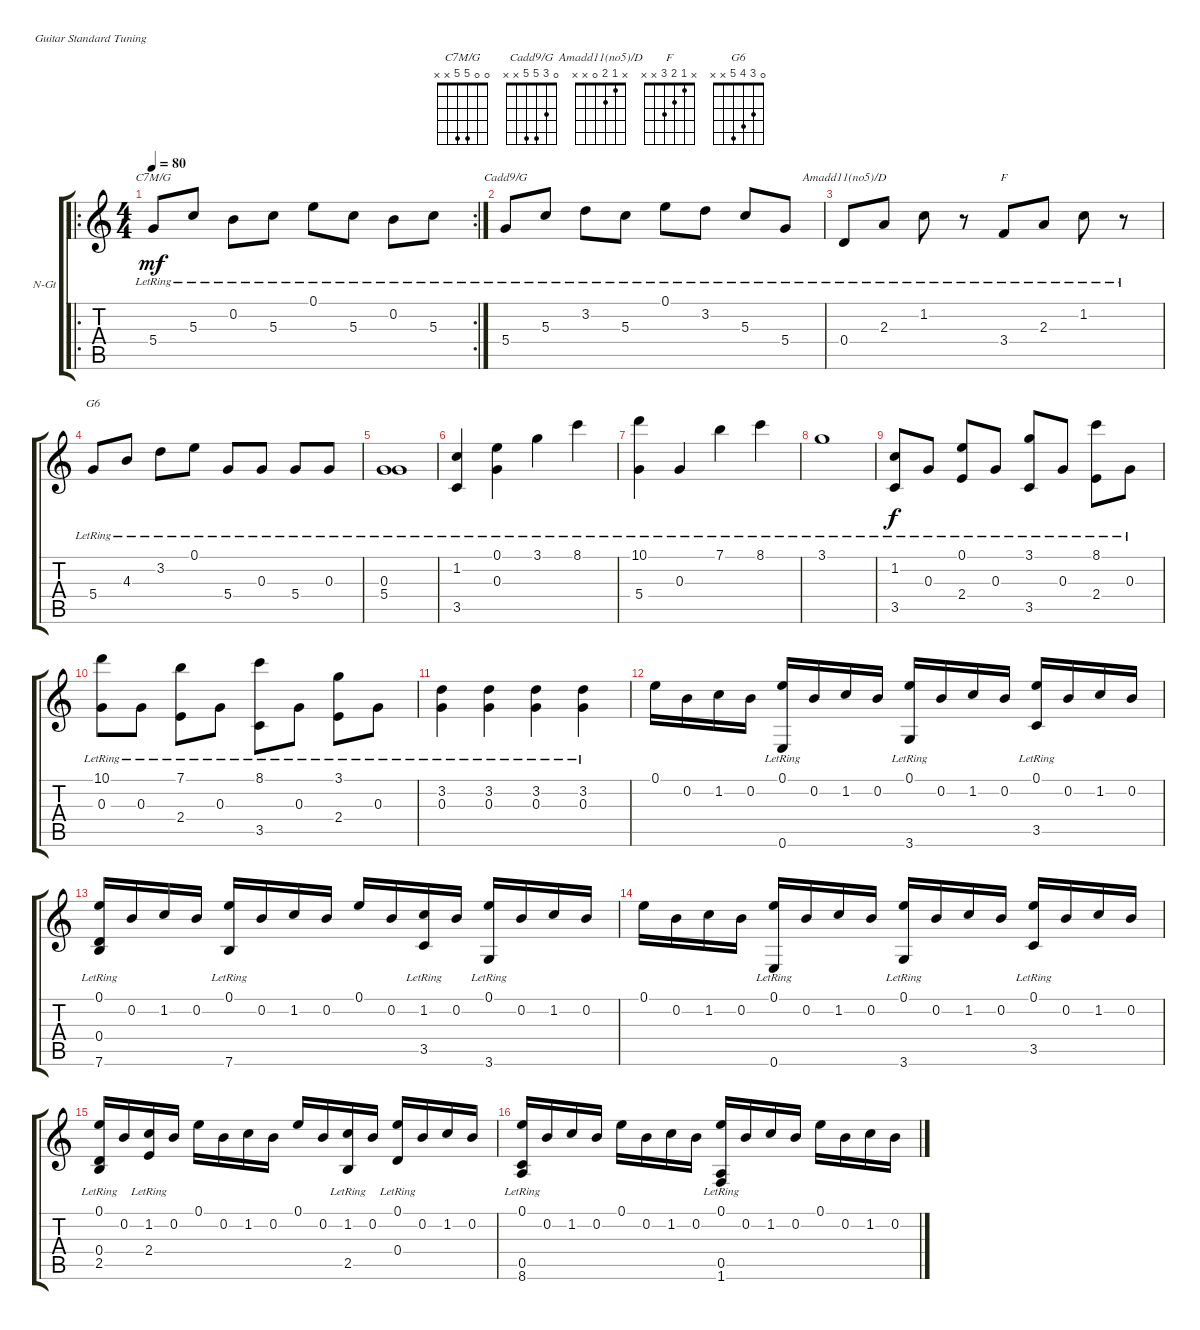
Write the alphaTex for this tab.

\defaultSystemsLayout 4
\bracketExtendMode groupsimilarinstruments
\firstSystemTrackNameOrientation horizontal
\otherSystemsTrackNameOrientation horizontal
\track ("Nylon Guitar" "N-Gt") {instrument acousticguitarnylon}
\staff {score tabs}
\tuning (E4 B3 G3 D3 A2 E2)
\chord ("C7M/G" 0 0 5 5 x x)
\chord ("Cadd9/G" 0 3 5 5 x x)
\chord ("Amadd11(no5)/D" x 1 2 0 x x)
\chord ("F" x 1 2 3 x x)
\chord ("G6" 0 3 4 5 x x)
\ro
\rc 2
\ts (4 4)
\tempo 80
\clef g2
\ks c
5.4{lr}.8{ch "C7M/G" dy mf instrument acousticguitarnylon} 5.3{lr}.8 0.2{lr}.8 5.3{lr}.8 0.1{lr}.8 5.3{lr}.8 0.2{lr}.8 5.3{lr}.8 |
5.4{lr}.8{ch "Cadd9/G"} 5.3{lr}.8 3.2{lr}.8 5.3{lr}.8 0.1{lr}.8 3.2{lr}.8 5.3{lr}.8 5.4{lr}.8 |
0.4{lr}.8{ch "Amadd11(no5)/D"} 2.3{lr}.8 1.2{lr}.8 r.8 3.4{lr}.8{ch "F"} 2.3{lr}.8 1.2{lr}.8 r.8 |
5.4{lr}.8{ch "G6"} 4.3{lr}.8 3.2{lr}.8 0.1{lr}.8 5.4{lr}.8 0.3{lr}.8 5.4{lr}.8 0.3{lr}.8 |
(0.3{lr} 5.4).1 |
(1.2{lr} 3.5{lr}).4 (0.1{lr} 0.3{lr}).4 3.1{lr}.4 8.1{lr}.4 |
(10.1{lr} 5.4).4 0.3{lr}.4 7.1{lr}.4 8.1{lr}.4 |
3.1{lr}.1 |
(3.5{lr} 1.2{lr}).8{dy f} 0.3{lr}.8 (2.4{lr} 0.1{lr}).8 0.3{lr}.8 (3.5{lr} 3.1{lr}).8 0.3{lr}.8 (2.4{lr} 8.1{lr}).8 0.3{lr}.8 |
(10.1{lr} 0.3{lr}).8 0.3{lr}.8 (2.4{lr} 7.1{lr}).8 0.3{lr}.8 (3.5{lr} 8.1{lr}).8 0.3{lr}.8 (2.4{lr} 3.1{lr}).8 0.3{lr}.8 |
(3.2{lr} 0.3{lr}).4 (3.2{lr} 0.3{lr}).4 (3.2{lr} 0.3{lr}).4 (3.2{lr} 0.3{lr}).4 |
0.1.16 0.2.16 1.2.16 0.2.16 (0.1{lr} 0.6{lr}).16 0.2.16 1.2.16 0.2.16 (0.1{lr} 3.6{lr}).16 0.2.16 1.2.16 0.2.16 (0.1{lr} 3.5{lr}).16 0.2.16 1.2.16 0.2.16 |
(0.1{lr} 0.4{lr} 7.6{lr}).16 0.2.16 1.2.16 0.2.16 (0.1{lr} 7.6{lr}).16 0.2.16 1.2.16 0.2.16 0.1.16 0.2.16 (1.2{lr} 3.5{lr}).16 0.2.16 (0.1{lr} 3.6{lr}).16 0.2.16 1.2.16 0.2.16 |
0.1.16 0.2.16 1.2.16 0.2.16 (0.1{lr} 0.6{lr}).16 0.2.16 1.2.16 0.2.16 (0.1{lr} 3.6{lr}).16 0.2.16 1.2.16 0.2.16 (0.1{lr} 3.5{lr}).16 0.2.16 1.2.16 0.2.16 |
(0.1{lr} 0.4{lr} 2.5{lr}).16 0.2.16 (1.2{lr} 2.4{lr}).16 0.2.16 0.1.16 0.2.16 1.2.16 0.2.16 0.1.16 0.2.16 (1.2{lr} 2.5{lr}).16 0.2.16 (0.1{lr} 0.4{lr}).16 0.2.16 1.2.16 0.2.16 |
(0.1{lr} 8.6{lr} 0.5{lr}).16 0.2.16 1.2.16 0.2.16 0.1.16 0.2.16 1.2.16 0.2.16 (0.1{lr} 0.5{lr} 1.6{lr}).16 0.2.16 1.2.16 0.2.16 0.1.16 0.2.16 1.2.16 0.2.16
